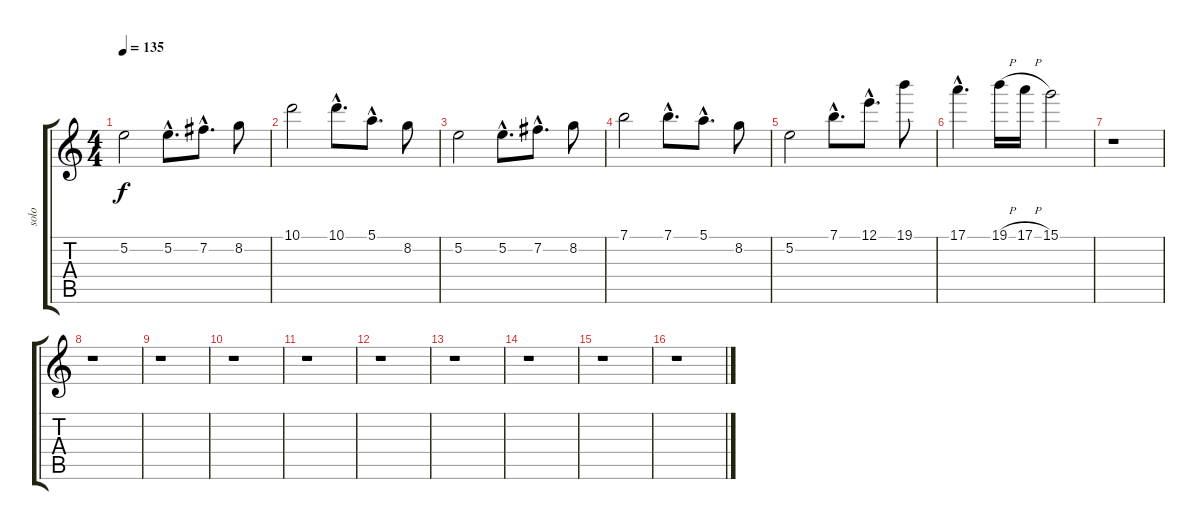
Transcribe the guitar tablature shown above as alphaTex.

\track ("solo" "solo") {instrument overdrivenguitar}
\staff {score tabs}
\tuning (E4 B3 G3 D3 A2 E2) {hide}
\ts (4 4)
\tempo 135
\clef g2
\ks c
5.2.2{dy f} 5.2{hac}.8{d} 7.2{hac}.8{d} 8.2.8 |
10.1.2 10.1{hac}.8{d} 5.1{hac}.8{d} 8.2.8 |
5.2.2 5.2{hac}.8{d} 7.2{hac}.8{d} 8.2.8 |
7.1.2 7.1{hac}.8{d} 5.1{hac}.8{d} 8.2.8 |
5.2.2 7.1{hac}.8{d} 12.1{hac}.8{d} 19.1.8 |
17.1{hac}.4{d} 19.1{h}.16 17.1{h}.16 15.1.2 |
r.1 |
r.1 |
r.1 |
r.1 |
r.1 |
r.1 |
r.1 |
r.1 |
r.1 |
r.1
